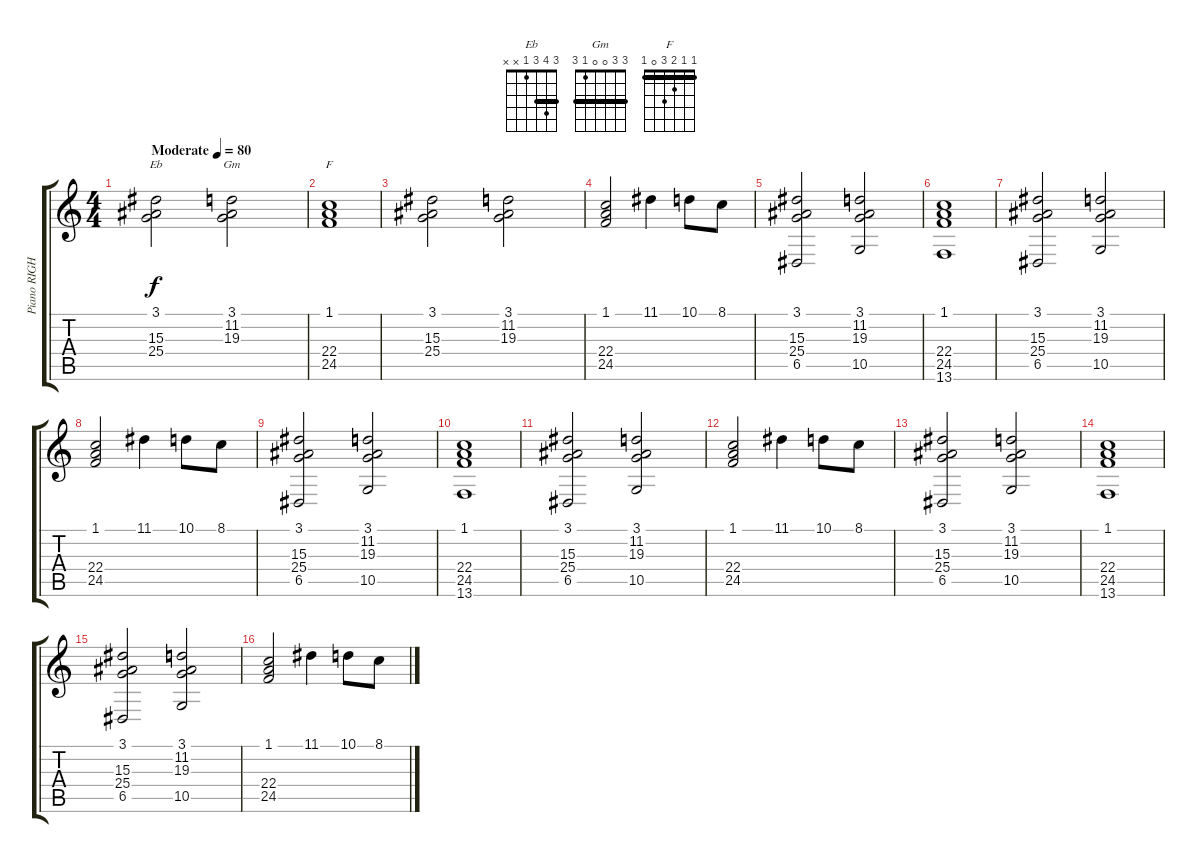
\track ("Piano RIGHT" "Piano RIGH") {instrument acousticgrandpiano}
\staff {score tabs}
\tuning (E4 B3 G3 D3 A2 E2) {hide}
\chord ("Eb" 3 4 3 1 x x) {barre 3}
\chord ("Gm" 3 3 0 0 1 3) {barre 3}
\chord ("F" 1 1 2 3 0 1) {barre 1}
\ts (4 4)
\tempo (80 "Moderate")
\clef g2
\ks c
(3.1 15.3 25.4).2{ch "Eb" dy f instrument acousticgrandpiano} (3.1 11.2 19.3).2{ch "Gm"} |
(1.1 22.4 24.5).1{ch "F"} |
(3.1 15.3 25.4).2 (3.1 11.2 19.3).2 |
(1.1 22.4 24.5).2 11.1.4 10.1.8 8.1.8 |
(3.1 15.3 25.4 6.5).2 (3.1 11.2 19.3 10.5).2 |
(1.1 22.4 24.5 13.6).1 |
(3.1 15.3 25.4 6.5).2 (3.1 11.2 19.3 10.5).2 |
(1.1 22.4 24.5).2 11.1.4 10.1.8 8.1.8 |
(3.1 15.3 25.4 6.5).2 (3.1 11.2 19.3 10.5).2 |
(1.1 22.4 24.5 13.6).1 |
(3.1 15.3 25.4 6.5).2 (3.1 11.2 19.3 10.5).2 |
(1.1 22.4 24.5).2 11.1.4 10.1.8 8.1.8 |
(3.1 15.3 25.4 6.5).2 (3.1 11.2 19.3 10.5).2 |
(1.1 22.4 24.5 13.6).1 |
(3.1 15.3 25.4 6.5).2 (3.1 11.2 19.3 10.5).2 |
(1.1 22.4 24.5).2 11.1.4 10.1.8 8.1.8
